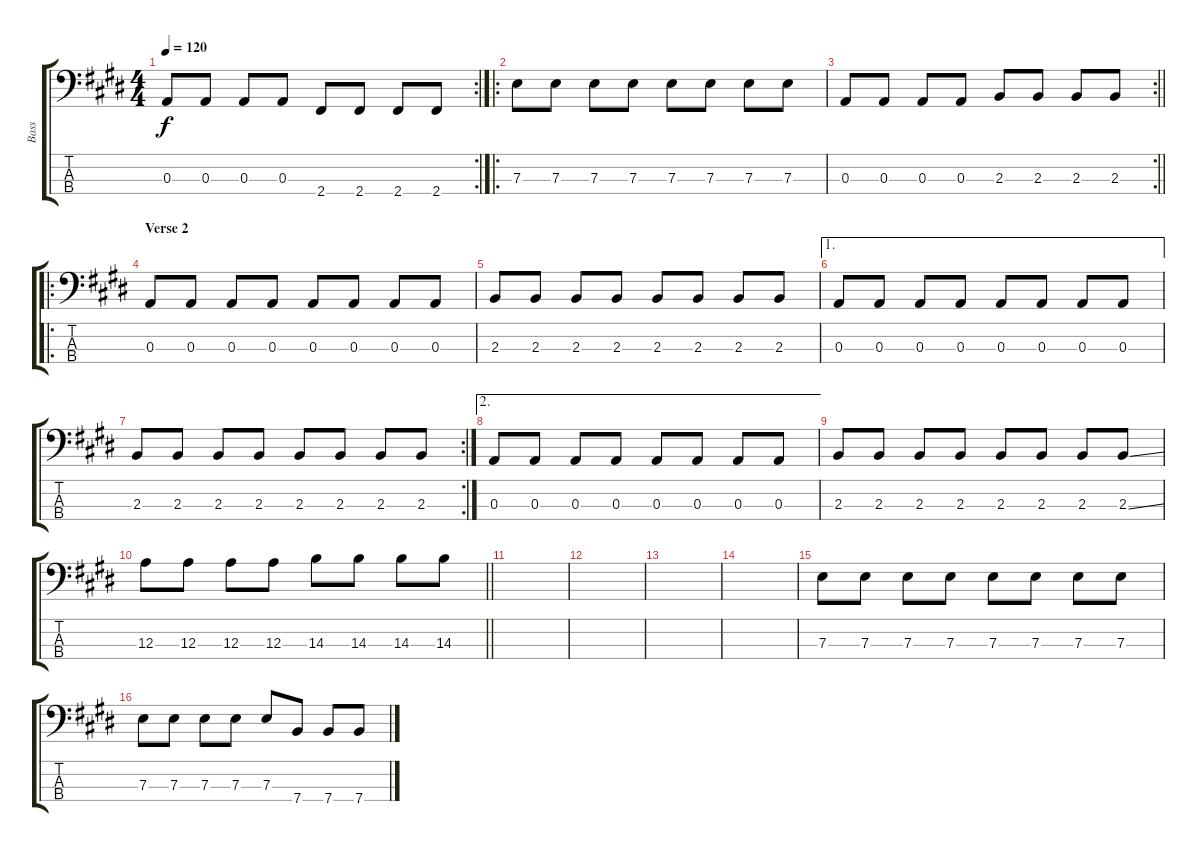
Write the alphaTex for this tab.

\track ("Bass" "Bass") {instrument electricbasspick}
\staff {score tabs}
\tuning (G2 D2 A1 E1) {hide}
\rc 2
\ts (4 4)
\tempo 120
\clef f4
\ks e
0.3.8{dy f} 0.3.8 0.3.8 0.3.8 2.4.8 2.4.8 2.4.8 2.4.8 |
\ro
7.3.8 7.3.8 7.3.8 7.3.8 7.3.8 7.3.8 7.3.8 7.3.8 |
\rc 2
\barLineRight lightlight
0.3.8 0.3.8 0.3.8 0.3.8 2.3.8 2.3.8 2.3.8 2.3.8 |
\ro
\section ("" "Verse 2")
0.3.8 0.3.8 0.3.8 0.3.8 0.3.8 0.3.8 0.3.8 0.3.8 |
2.3.8 2.3.8 2.3.8 2.3.8 2.3.8 2.3.8 2.3.8 2.3.8 |
\ae 1
0.3.8 0.3.8 0.3.8 0.3.8 0.3.8 0.3.8 0.3.8 0.3.8 |
\rc 2
2.3.8 2.3.8 2.3.8 2.3.8 2.3.8 2.3.8 2.3.8 2.3.8 |
\ae 2
0.3.8 0.3.8 0.3.8 0.3.8 0.3.8 0.3.8 0.3.8 0.3.8 |
2.3.8 2.3.8 2.3.8 2.3.8 2.3.8 2.3.8 2.3.8 2.3{ss}.8 |
\barLineRight lightlight
12.3.8 12.3.8 12.3.8 12.3.8 14.3.8 14.3.8 14.3.8 14.3.8 |
|
|
\ks c#minor
|
|
\ks e
7.3.8 7.3.8 7.3.8 7.3.8 7.3.8 7.3.8 7.3.8 7.3.8 |
7.3.8 7.3.8 7.3.8 7.3.8 7.3.8 7.4.8 7.4.8 7.4.8
